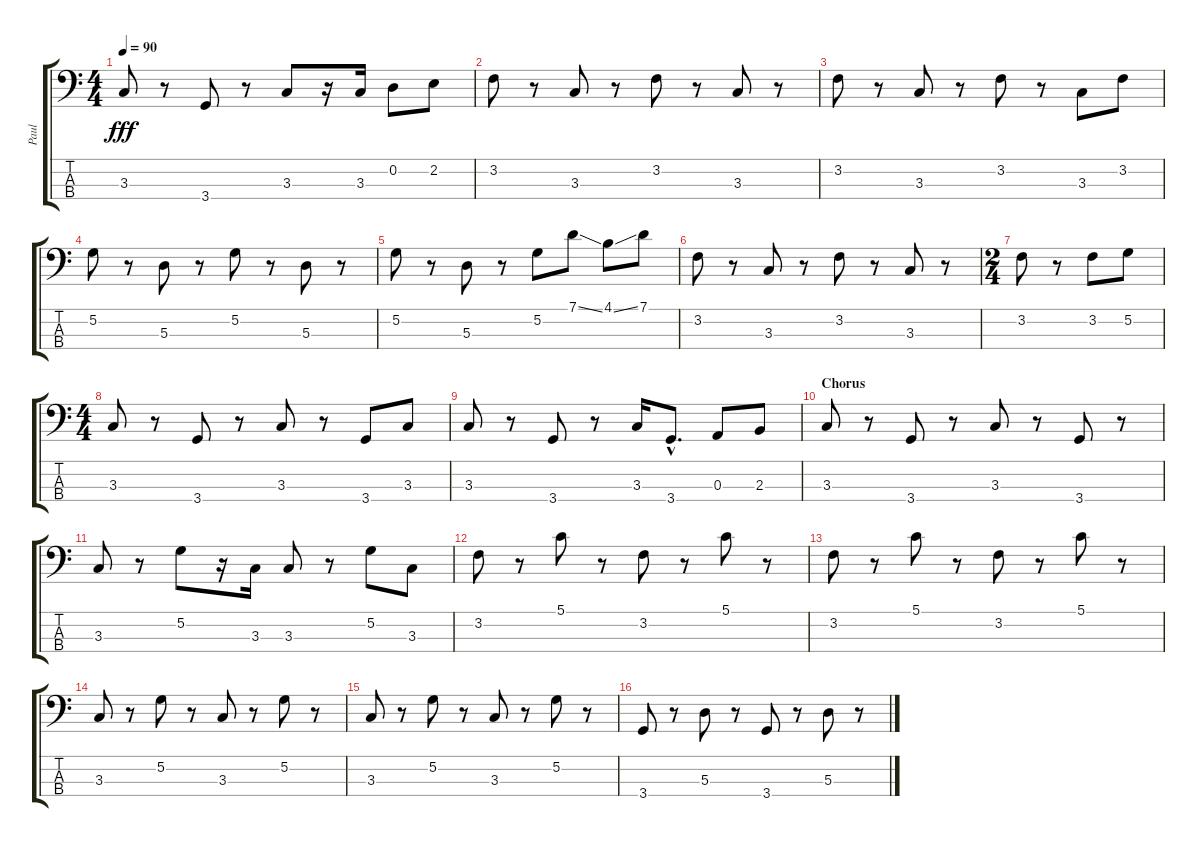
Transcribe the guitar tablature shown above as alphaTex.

\track ("Paul" "Paul") {instrument electricbasspick}
\staff {score tabs}
\tuning (G2 D2 A1 E1) {hide}
\ts (4 4)
\tempo 90
\clef f4
\ks c
3.3.8{dy fff} r.8 3.4.8 r.8 3.3.8 r.16 3.3.16 0.2.8 2.2.8 |
3.2.8 r.8 3.3.8 r.8 3.2.8 r.8 3.3.8 r.8 |
3.2.8 r.8 3.3.8 r.8 3.2.8 r.8 3.3.8 3.2.8 |
5.2.8 r.8 5.3.8 r.8 5.2.8 r.8 5.3.8 r.8 |
5.2.8 r.8 5.3.8 r.8 5.2.8 7.1{ss}.8 4.1{ss}.8 7.1.8 |
3.2.8 r.8 3.3.8 r.8 3.2.8 r.8 3.3.8 r.8 |
\ts (2 4)
3.2.8 r.8 3.2.8 5.2.8 |
\ts (4 4)
3.3.8 r.8 3.4.8 r.8 3.3.8 r.8 3.4.8 3.3.8 |
3.3.8 r.8 3.4.8 r.8 3.3.16 3.4{hac}.8{d} 0.3.8 2.3.8 |
\section ("" "Chorus")
3.3.8 r.8 3.4.8 r.8 3.3.8 r.8 3.4.8 r.8 |
3.3.8 r.8 5.2.8 r.16 3.3.16 3.3.8 r.8 5.2.8 3.3.8 |
3.2.8 r.8 5.1.8 r.8 3.2.8 r.8 5.1.8 r.8 |
3.2.8 r.8 5.1.8 r.8 3.2.8 r.8 5.1.8 r.8 |
3.3.8 r.8 5.2.8 r.8 3.3.8 r.8 5.2.8 r.8 |
3.3.8 r.8 5.2.8 r.8 3.3.8 r.8 5.2.8 r.8 |
3.4.8 r.8 5.3.8 r.8 3.4.8 r.8 5.3.8 r.8
